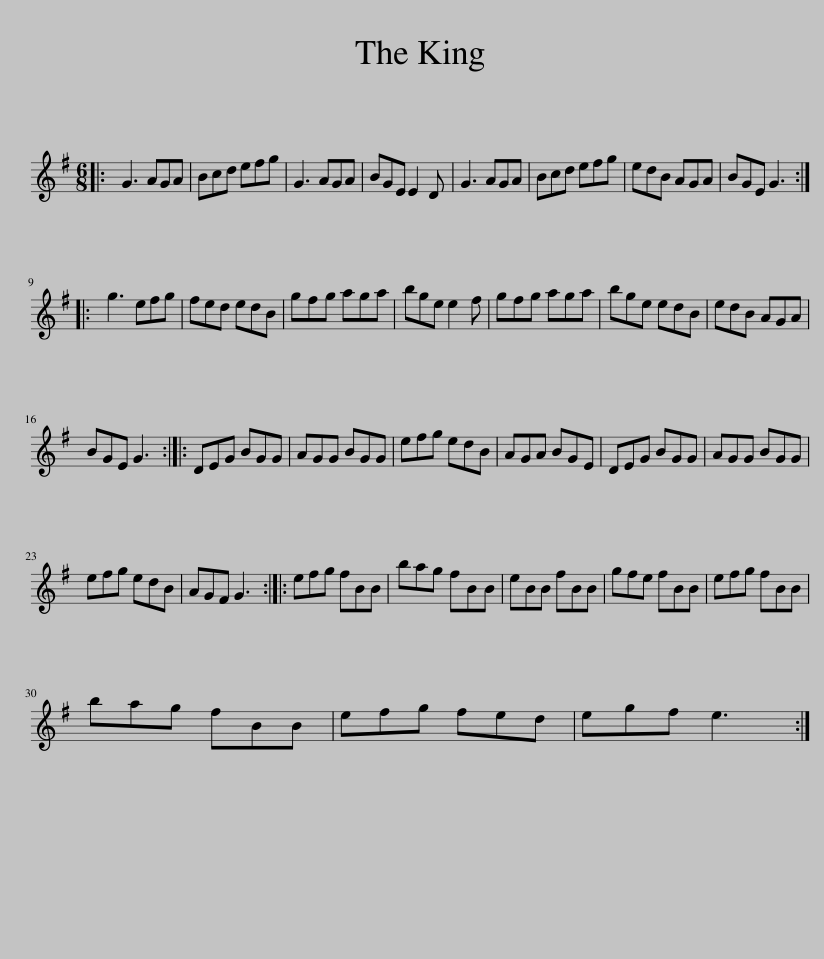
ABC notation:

X:1
L:1/8
M:6/8
I:linebreak $
K:G
V:1 treble
V:1
|: G3 AGA | Bcd efg | G3 AGA | BGE E2 D | G3 AGA | %5
 Bcd efg | edB AGA | BGE G3 ::$ g3 efg | fed edB | %10
 gfg aga | bge e2 f | gfg aga | bge edB | edB AGA |$ %15
 BGE G3 :: DEG BGG | AGG BGG | efg edB | AGA BGE | %20
 DEG BGG | AGG BGG |$ efg edB | AGF G3 :: efg fBB | %25
 bag fBB | eBB fBB | gfe fBB | efg fBB |$ bag fBB | %30
 efg fed | egf e3 :| %32
